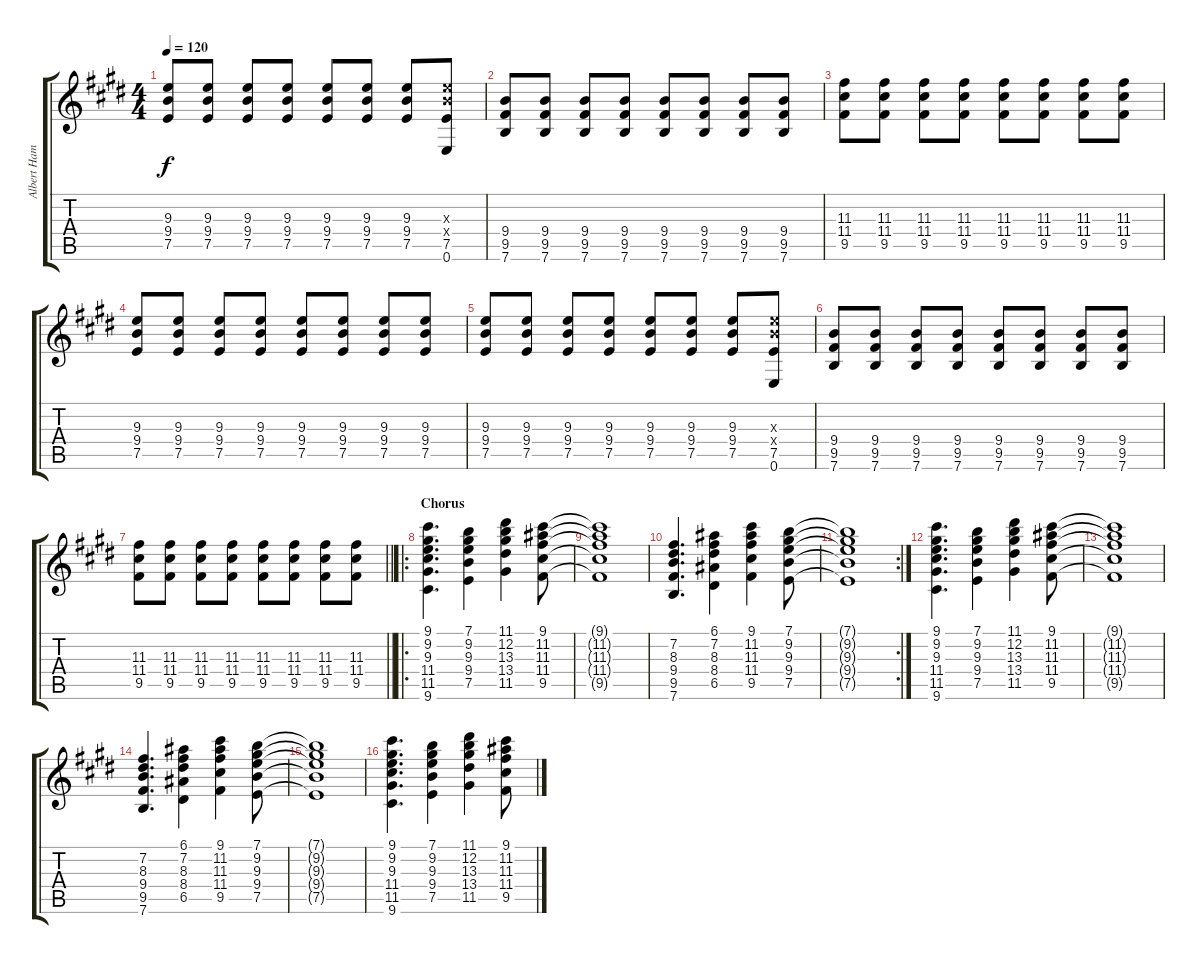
\track ("Albert Hammond, Jr." "Albert Ham") {instrument electricguitarclean}
\staff {score tabs}
\tuning (E4 B3 G3 D3 A2 E2) {hide}
\ts (4 4)
\tempo 120
\clef g2
\ks e
(9.3 9.4 7.5).8{dy f} (9.3 9.4 7.5).8 (9.3 9.4 7.5).8 (9.3 9.4 7.5).8 (9.3 9.4 7.5).8 (9.3 9.4 7.5).8 (9.3 9.4 7.5).8 (9.3{x} 9.4{x} 7.5 0.6).8 |
(9.4 9.5 7.6).8 (9.4 9.5 7.6).8 (9.4 9.5 7.6).8 (9.4 9.5 7.6).8 (9.4 9.5 7.6).8 (9.4 9.5 7.6).8 (9.4 9.5 7.6).8 (9.4 9.5 7.6).8 |
(11.3 11.4 9.5).8 (11.3 11.4 9.5).8 (11.3 11.4 9.5).8 (11.3 11.4 9.5).8 (11.3 11.4 9.5).8 (11.3 11.4 9.5).8 (11.3 11.4 9.5).8 (11.3 11.4 9.5).8 |
(9.3 9.4 7.5).8 (9.3 9.4 7.5).8 (9.3 9.4 7.5).8 (9.3 9.4 7.5).8 (9.3 9.4 7.5).8 (9.3 9.4 7.5).8 (9.3 9.4 7.5).8 (9.3 9.4 7.5).8 |
(9.3 9.4 7.5).8 (9.3 9.4 7.5).8 (9.3 9.4 7.5).8 (9.3 9.4 7.5).8 (9.3 9.4 7.5).8 (9.3 9.4 7.5).8 (9.3 9.4 7.5).8 (9.3{x} 9.4{x} 7.5 0.6).8 |
(9.4 9.5 7.6).8 (9.4 9.5 7.6).8 (9.4 9.5 7.6).8 (9.4 9.5 7.6).8 (9.4 9.5 7.6).8 (9.4 9.5 7.6).8 (9.4 9.5 7.6).8 (9.4 9.5 7.6).8 |
\barLineRight lightlight
(11.3 11.4 9.5).8 (11.3 11.4 9.5).8 (11.3 11.4 9.5).8 (11.3 11.4 9.5).8 (11.3 11.4 9.5).8 (11.3 11.4 9.5).8 (11.3 11.4 9.5).8 (11.3 11.4 9.5).8 |
\ro
\section ("" "Chorus")
(9.1 9.2 9.3 11.4 11.5 9.6).4{d} (7.1 9.2 9.3 9.4 7.5).4 (11.1 12.2 13.3 13.4 11.5).4 (9.1 11.2 11.3 11.4 9.5).8 |
(9.1{t} 11.2{t} 11.3{t} 11.4{t} 9.5{t}).1 |
(7.2 8.3 9.4 9.5 7.6).4{d} (6.1 7.2 8.3 8.4 6.5).4 (9.1 11.2 11.3 11.4 9.5).4 (7.1 9.2 9.3 9.4 7.5).8 |
\rc 2
(7.1{t} 9.2{t} 9.3{t} 9.4{t} 7.5{t}).1 |
(9.1 9.2 9.3 11.4 11.5 9.6).4{d} (7.1 9.2 9.3 9.4 7.5).4 (11.1 12.2 13.3 13.4 11.5).4 (9.1 11.2 11.3 11.4 9.5).8 |
(9.1{t} 11.2{t} 11.3{t} 11.4{t} 9.5{t}).1 |
(7.2 8.3 9.4 9.5 7.6).4{d} (6.1 7.2 8.3 8.4 6.5).4 (9.1 11.2 11.3 11.4 9.5).4 (7.1 9.2 9.3 9.4 7.5).8 |
(7.1{t} 9.2{t} 9.3{t} 9.4{t} 7.5{t}).1 |
(9.1 9.2 9.3 11.4 11.5 9.6).4{d} (7.1 9.2 9.3 9.4 7.5).4 (11.1 12.2 13.3 13.4 11.5).4 (9.1 11.2 11.3 11.4 9.5).8
